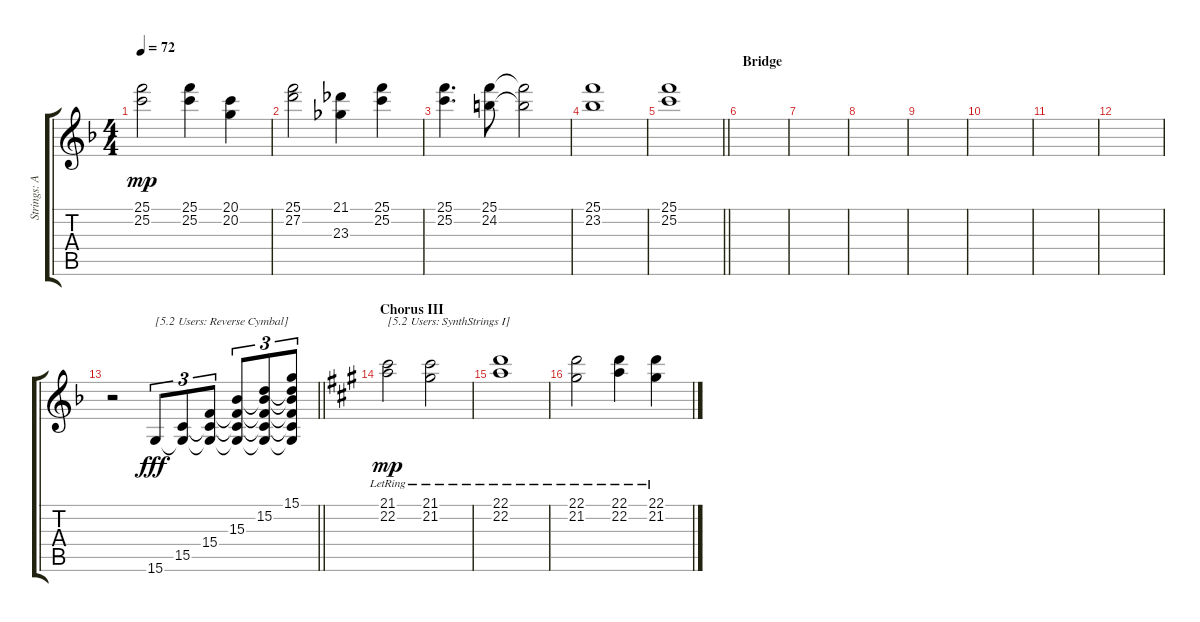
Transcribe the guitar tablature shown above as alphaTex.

\track ("Strings: Alan" "Strings: A") {instrument stringensemble1}
\staff {score tabs}
\tuning (E4 B3 G3 D3 A2 E2) {hide}
\ts (4 4)
\tempo 72
\clef g2
\ks f
(25.1 25.2).2{dy mp} (25.1 25.2).4 (20.1 20.2).4 |
(25.1 27.2).2 (21.1 23.3).4 (25.1 25.2).4 |
(25.1 25.2).4{d} (25.1 24.2).8 (25.1{t} 24.2{t}).2 |
(25.1 23.2).1 |
\barLineRight lightlight
(25.1 25.2).1 |
\section ("" "Bridge")
|
|
|
|
|
|
|
\barLineRight lightlight
r.2 15.6.8{tu (3 2) txt "[5.2 Users: Reverse Cymbal]" dy fff instrument reversecymbal} (15.5 15.6{t}).8{tu (3 2)} (15.4 15.5{t} 15.6{t}).8{tu (3 2)} (15.3 15.4{t} 15.5{t} 15.6{t}).8{tu (3 2)} (15.2 15.3{t} 15.4{t} 15.5{t} 15.6{t}).8{tu (3 2)} (15.1 15.2{t} 15.3{t} 15.4{t} 15.5{t} 15.6{t}).8{tu (3 2)} |
\section ("" "Chorus III")
\ks a
(21.1{lr} 22.2{lr}).2{txt "[5.2 Users: SynthStrings I]" dy mp instrument synthstrings1} (21.1{lr} 21.2{lr}).2 |
(22.1{lr} 22.2{lr}).1 |
(22.1{lr} 21.2{lr}).2 (22.1{lr} 22.2{lr}).4 (22.1{lr} 21.2{lr}).4
